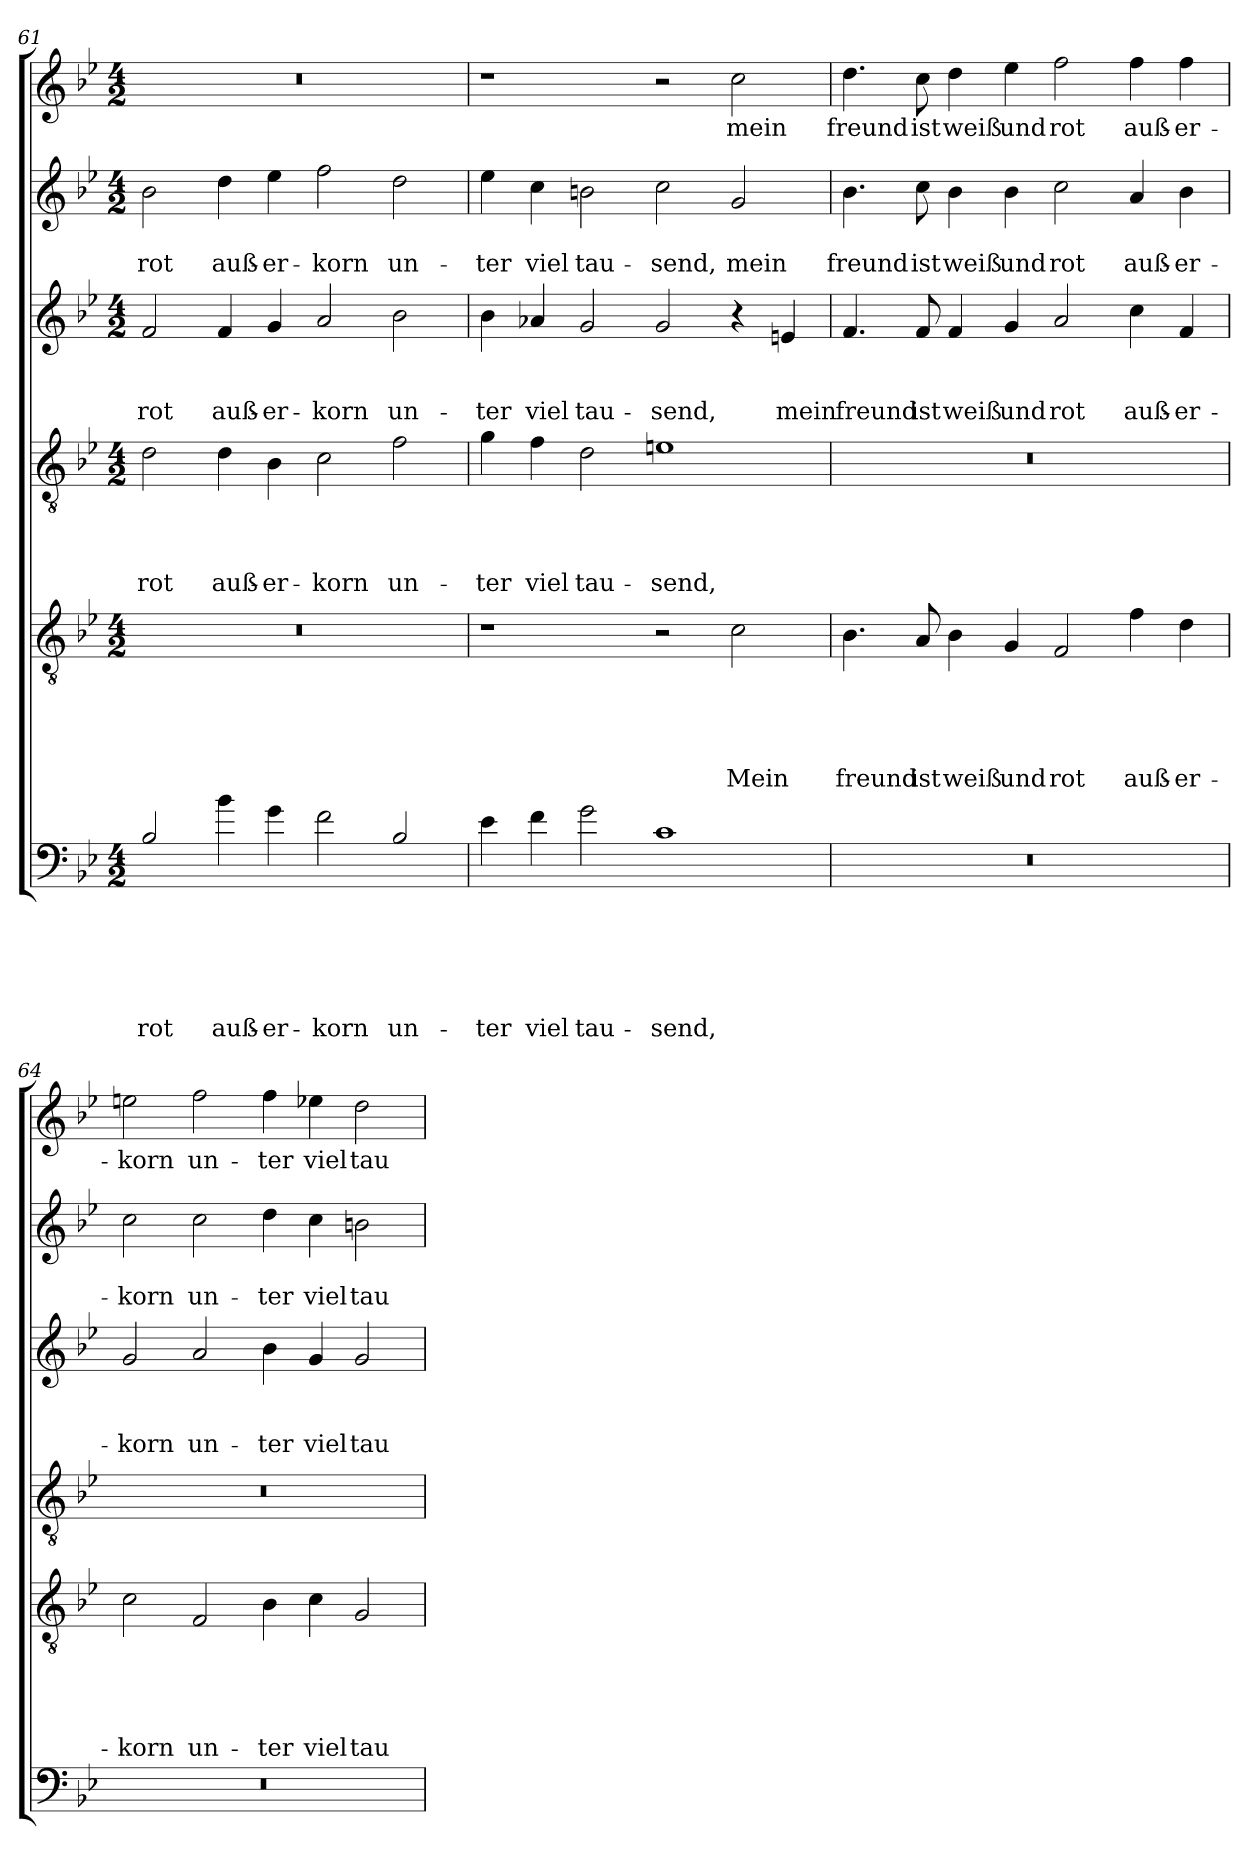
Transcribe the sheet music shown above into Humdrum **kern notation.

**kern	**text	**text	**text	**text	**text	**text	**kern	**text	**text	**text	**text	**text	**kern	**text	**text	**text	**text	**kern	**text	**text	**text	**kern	**text	**text	**kern	**text
*part6	*part6	*part6	*part6	*part6	*part6	*part6	*part5	*part5	*part5	*part5	*part5	*part5	*part4	*part4	*part4	*part4	*part4	*part3	*part3	*part3	*part3	*part2	*part2	*part2	*part1	*part1
*staff6	*staff6	*staff6	*staff6	*staff6	*staff6	*staff6	*staff5	*staff5	*staff5	*staff5	*staff5	*staff5	*staff4	*staff4	*staff4	*staff4	*staff4	*staff3	*staff3	*staff3	*staff3	*staff2	*staff2	*staff2	*staff1	*staff1
*clefF4	*	*	*	*	*	*	*clefGv2	*	*	*	*	*	*clefGv2	*	*	*	*	*clefG2	*	*	*	*clefG2	*	*	*clefG2	*
*ITrd8c14	*	*	*	*	*	*	*	*	*	*	*	*	*	*	*	*	*	*	*	*	*	*	*	*	*	*
*k[b-e-]	*	*	*	*	*	*	*k[b-e-]	*	*	*	*	*	*k[b-e-]	*	*	*	*	*k[b-e-]	*	*	*	*k[b-e-]	*	*	*k[b-e-]	*
*B-:	*	*	*	*	*	*	*B-:	*	*	*	*	*	*B-:	*	*	*	*	*B-:	*	*	*	*B-:	*	*	*B-:	*
*M4/2	*	*	*	*	*	*	*M4/2	*	*	*	*	*	*M4/2	*	*	*	*	*M4/2	*	*	*	*M4/2	*	*	*M4/2	*
=61	=61	=61	=61	=61	=61	=61	=61	=61	=61	=61	=61	=61	=61	=61	=61	=61	=61	=61	=61	=61	=61	=61	=61	=61	=61	=61
!	!	!	!	!	!	!LO:LY:b	!	!	!	!	!	!	!	!	!	!	!LO:LY:b	!	!	!	!LO:LY:b	!	!	!LO:LY:b	!	!
2BB-/	.	.	.	.	.	rot	0r	.	.	.	.	.	2d\	.	.	.	rot	2f/	.	.	rot	2b-\	.	rot	0r	.
!	!	!	!	!	!	!LO:LY:b	!	!	!	!	!	!	!	!	!	!	!LO:LY:b	!	!	!	!LO:LY:b	!	!	!LO:LY:b	!	!
4B-\	.	.	.	.	.	auß-	.	.	.	.	.	.	4d\	.	.	.	auß-	4f/	.	.	auß-	4dd\	.	auß-	.	.
!	!	!	!	!	!	!LO:LY:b	!	!	!	!	!	!	!	!	!	!	!LO:LY:b	!	!	!	!LO:LY:b	!	!	!LO:LY:b	!	!
4G\	.	.	.	.	.	-er-	.	.	.	.	.	.	4B-\	.	.	.	-er-	4g/	.	.	-er-	4ee-\	.	-er-	.	.
!	!	!	!	!	!	!LO:LY:b	!	!	!	!	!	!	!	!	!	!	!LO:LY:b	!	!	!	!LO:LY:b	!	!	!LO:LY:b	!	!
2F\	.	.	.	.	.	-korn	.	.	.	.	.	.	2c\	.	.	.	-korn	2a/	.	.	-korn	2ff\	.	-korn	.	.
!	!	!	!	!	!	!LO:LY:b	!	!	!	!	!	!	!	!	!	!	!LO:LY:b	!	!	!	!LO:LY:b	!	!	!LO:LY:b	!	!
2BB-/	.	.	.	.	.	un-	.	.	.	.	.	.	2f\	.	.	.	un-	2b-\	.	.	un-	2dd\	.	un-	.	.
=62	=62	=62	=62	=62	=62	=62	=62	=62	=62	=62	=62	=62	=62	=62	=62	=62	=62	=62	=62	=62	=62	=62	=62	=62	=62	=62
!	!	!	!	!	!	!LO:LY:b	!	!	!	!	!	!	!	!	!	!	!LO:LY:b	!	!	!	!LO:LY:b	!	!	!LO:LY:b	!	!
4E-\	.	.	.	.	.	-ter	1r	.	.	.	.	.	4g\	.	.	.	-ter	4b-\	.	.	-ter	4ee-\	.	-ter	1r	.
!	!	!	!	!	!	!LO:LY:b	!	!	!	!	!	!	!	!	!	!	!LO:LY:b	!	!	!	!LO:LY:b	!	!	!LO:LY:b	!	!
4F\	.	.	.	.	.	viel	.	.	.	.	.	.	4f\	.	.	.	viel	4a-X/	.	.	viel	4cc\	.	viel	.	.
!	!	!	!	!	!	!LO:LY:b	!	!	!	!	!	!	!	!	!	!	!LO:LY:b	!	!	!	!LO:LY:b	!	!	!LO:LY:b	!	!
2G\	.	.	.	.	.	tau-	.	.	.	.	.	.	2d\	.	.	.	tau-	2g/	.	.	tau-	2bn\	.	tau-	.	.
!	!	!	!	!	!	!LO:LY:b	!	!	!	!	!	!	!	!	!	!	!LO:LY:b	!	!	!	!LO:LY:b	!	!	!LO:LY:b	!	!
1C	.	.	.	.	.	-send,	2r	.	.	.	.	.	1en	.	.	.	-send,	2g/	.	.	-send,	2cc\	.	-send,	2r	.
!	!	!	!	!	!	!	!	!	!	!	!	!LO:LY:b	!	!	!	!	!	!	!	!	!	!	!	!LO:LY:b	!	!LO:LY:b
.	.	.	.	.	.	.	2c\	.	.	.	.	Mein	.	.	.	.	.	4r	.	.	.	2g/	.	mein	2cc\	mein
!	!	!	!	!	!	!	!	!	!	!	!	!	!	!	!	!	!	!	!	!	!LO:LY:b	!	!	!	!	!
.	.	.	.	.	.	.	.	.	.	.	.	.	.	.	.	.	.	4en/	.	.	mein	.	.	.	.	.
=63	=63	=63	=63	=63	=63	=63	=63	=63	=63	=63	=63	=63	=63	=63	=63	=63	=63	=63	=63	=63	=63	=63	=63	=63	=63	=63
!	!	!	!	!	!	!	!	!	!	!	!	!LO:LY:b	!	!	!	!	!	!	!	!	!LO:LY:b	!	!	!LO:LY:b	!	!LO:LY:b
0r	.	.	.	.	.	.	4.B-\	.	.	.	.	freund	0r	.	.	.	.	4.f/	.	.	freund	4.b-\	.	freund	4.dd\	freund
!	!	!	!	!	!	!	!	!	!	!	!	!LO:LY:b	!	!	!	!	!	!	!	!	!LO:LY:b	!	!	!LO:LY:b	!	!LO:LY:b
.	.	.	.	.	.	.	8A/	.	.	.	.	ist	.	.	.	.	.	8f/	.	.	ist	8cc\	.	ist	8cc\	ist
!	!	!	!	!	!	!	!	!	!	!	!	!LO:LY:b	!	!	!	!	!	!	!	!	!LO:LY:b	!	!	!LO:LY:b	!	!LO:LY:b
.	.	.	.	.	.	.	4B-\	.	.	.	.	weiß	.	.	.	.	.	4f/	.	.	weiß	4b-\	.	weiß	4dd\	weiß
!	!	!	!	!	!	!	!	!	!	!	!	!LO:LY:b	!	!	!	!	!	!	!	!	!LO:LY:b	!	!	!LO:LY:b	!	!LO:LY:b
.	.	.	.	.	.	.	4G/	.	.	.	.	und	.	.	.	.	.	4g/	.	.	und	4b-\	.	und	4ee-\	und
!	!	!	!	!	!	!	!	!	!	!	!	!LO:LY:b	!	!	!	!	!	!	!	!	!LO:LY:b	!	!	!LO:LY:b	!	!LO:LY:b
.	.	.	.	.	.	.	2F/	.	.	.	.	rot	.	.	.	.	.	2a/	.	.	rot	2cc\	.	rot	2ff\	rot
!	!	!	!	!	!	!	!	!	!	!	!	!LO:LY:b	!	!	!	!	!	!	!	!	!LO:LY:b	!	!	!LO:LY:b	!	!LO:LY:b
.	.	.	.	.	.	.	4f\	.	.	.	.	auß-	.	.	.	.	.	4cc\	.	.	auß-	4a/	.	auß-	4ff\	auß-
!	!	!	!	!	!	!	!	!	!	!	!	!LO:LY:b	!	!	!	!	!	!	!	!	!LO:LY:b	!	!	!LO:LY:b	!	!LO:LY:b
.	.	.	.	.	.	.	4d\	.	.	.	.	-er-	.	.	.	.	.	4f/	.	.	-er-	4b-\	.	-er-	4ff\	-er-
!!LO:LB:g=z
=64	=64	=64	=64	=64	=64	=64	=64	=64	=64	=64	=64	=64	=64	=64	=64	=64	=64	=64	=64	=64	=64	=64	=64	=64	=64	=64
!	!	!	!	!	!	!	!	!	!	!	!	!LO:LY:b	!	!	!	!	!	!	!	!	!LO:LY:b	!	!	!LO:LY:b	!	!LO:LY:b
0r	.	.	.	.	.	.	2c\	.	.	.	.	-korn	0r	.	.	.	.	2g/	.	.	-korn	2cc\	.	-korn	2een\	-korn
!	!	!	!	!	!	!	!	!	!	!	!	!LO:LY:b	!	!	!	!	!	!	!	!	!LO:LY:b	!	!	!LO:LY:b	!	!LO:LY:b
.	.	.	.	.	.	.	2F/	.	.	.	.	un-	.	.	.	.	.	2a/	.	.	un-	2cc\	.	un-	2ff\	un-
!	!	!	!	!	!	!	!	!	!	!	!	!LO:LY:b	!	!	!	!	!	!	!	!	!LO:LY:b	!	!	!LO:LY:b	!	!LO:LY:b
.	.	.	.	.	.	.	4B-\	.	.	.	.	-ter	.	.	.	.	.	4b-\	.	.	-ter	4dd\	.	-ter	4ff\	-ter
!	!	!	!	!	!	!	!	!	!	!	!	!LO:LY:b	!	!	!	!	!	!	!	!	!LO:LY:b	!	!	!LO:LY:b	!	!LO:LY:b
.	.	.	.	.	.	.	4c\	.	.	.	.	viel	.	.	.	.	.	4g/	.	.	viel	4cc\	.	viel	4ee-X\	viel
!	!	!	!	!	!	!	!	!	!	!	!	!LO:LY:b	!	!	!	!	!	!	!	!	!LO:LY:b	!	!	!LO:LY:b	!	!LO:LY:b
.	.	.	.	.	.	.	2G/	.	.	.	.	tau-	.	.	.	.	.	2g/	.	.	tau-	2bn\	.	tau-	2dd\	tau-
=	=	=	=	=	=	=	=	=	=	=	=	=	=	=	=	=	=	=	=	=	=	=	=	=	=	=
*-	*-	*-	*-	*-	*-	*-	*-	*-	*-	*-	*-	*-	*-	*-	*-	*-	*-	*-	*-	*-	*-	*-	*-	*-	*-	*-
